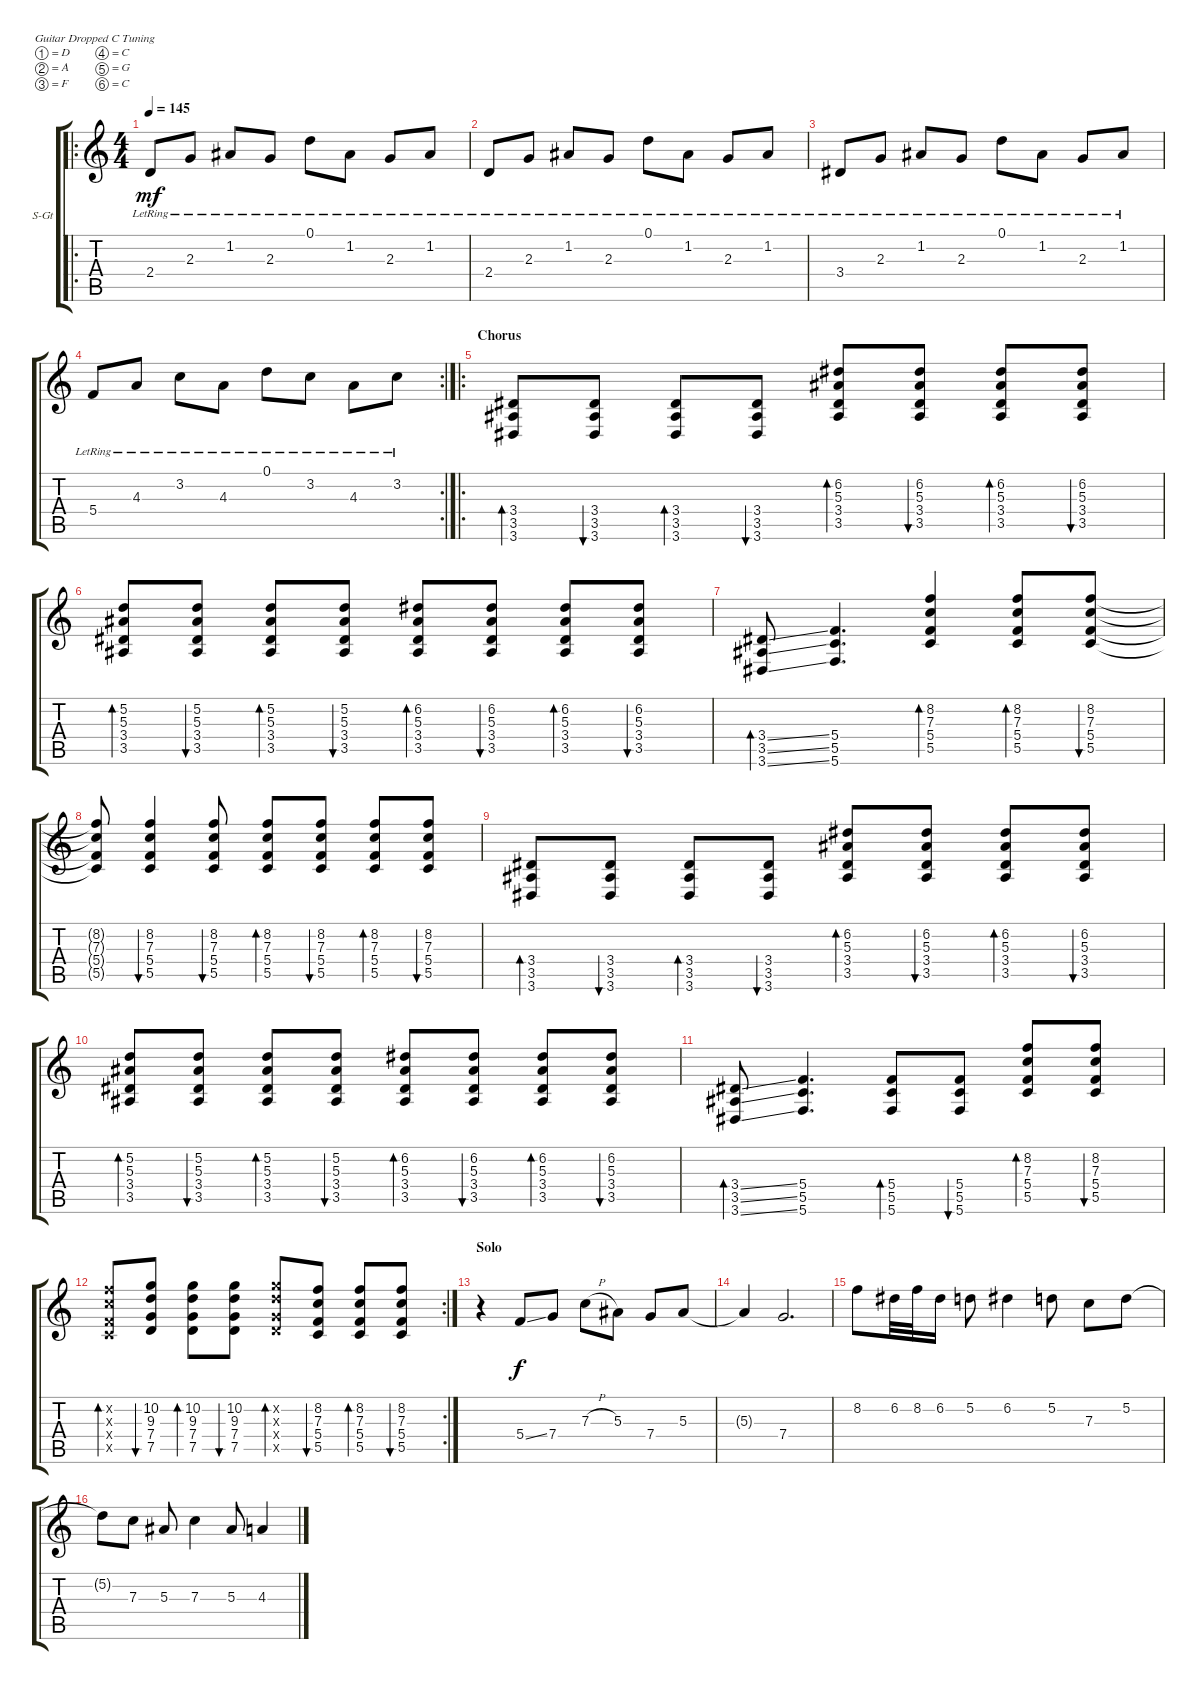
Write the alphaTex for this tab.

\defaultSystemsLayout 4
\bracketExtendMode groupsimilarinstruments
\firstSystemTrackNameOrientation horizontal
\otherSystemsTrackNameOrientation horizontal
\track ("Matt" "S-Gt") {instrument acousticguitarsteel}
\staff {score tabs}
\tuning (D4 A3 F3 C3 G2 C2)
\ro
\ts (4 4)
\tempo 145
\clef g2
\ks c
2.4{lr}.8{dy mf} 2.3{lr}.8 1.2{lr}.8 2.3{lr}.8 0.1{lr}.8 1.2{lr}.8 2.3{lr}.8 1.2{lr}.8 |
2.4{lr}.8 2.3{lr}.8 1.2{lr}.8 2.3{lr}.8 0.1{lr}.8 1.2{lr}.8 2.3{lr}.8 1.2{lr}.8 |
3.4{lr}.8 2.3{lr}.8 1.2{lr}.8 2.3{lr}.8 0.1{lr}.8 1.2{lr}.8 2.3{lr}.8 1.2{lr}.8 |
\rc 2
5.4{lr}.8 4.3{lr}.8 3.2{lr}.8 4.3{lr}.8 0.1{lr}.8 3.2{lr}.8 4.3{lr}.8 3.2{lr}.8 |
\ro
\section ("" "Chorus")
(3.6 3.5 3.4).8{bd 32} (3.6 3.5 3.4).8{bu 31} (3.4 3.5 3.6).8{bd 30} (3.6 3.5 3.4).8{bu 30} (5.3 6.2 3.4 3.5).8{bd 32} (3.4 5.3 6.2 3.5).8{bu 31} (6.2 3.4 5.3 3.5).8{bd 30} (6.2 5.3 3.4 3.5).8{bu 34} |
(3.4 5.3 5.2 3.5).8{bd 33} (5.2 5.3 3.4 3.5).8{bu 32} (3.4 5.3 5.2 3.5).8{bd 32} (5.2 5.3 3.4 3.5).8{bu 32} (3.4 5.3 6.2 3.5).8{bd 32} (6.2 5.3 3.4 3.5).8{bu 34} (3.4 5.3 6.2 3.5).8{bd 32} (6.2 5.3 3.4 3.5).8{bu 34} |
(3.6{ss} 3.5{ss} 3.4{ss}).8{bd 30} (5.4 5.5 5.6).4{d} (5.4 7.3 8.2 5.5).4{bd 38} (5.4 7.3 8.2 5.5).8{bd 35} (8.2 7.3 5.4 5.5).8{bu 33} |
(5.4{t} 7.3{t} 8.2{t} 5.5{t}).8 (5.4 7.3 8.2 5.5).4{bu 38} (5.4 7.3 8.2 5.5).8{bu 34} (8.2 7.3 5.4 5.5).8{bd 33} (5.4 7.3 8.2 5.5).8{bu 32} (8.2 7.3 5.4 5.5).8{bd 34} (5.4 7.3 8.2 5.5).8{bu 33} |
(3.6 3.5 3.4).8{bd 32} (3.6 3.5 3.4).8{bu 31} (3.4 3.5 3.6).8{bd 30} (3.6 3.5 3.4).8{bu 30} (5.3 6.2 3.4 3.5).8{bd 32} (3.4 5.3 6.2 3.5).8{bu 31} (6.2 3.4 5.3 3.5).8{bd 30} (6.2 5.3 3.4 3.5).8{bu 34} |
(3.4 5.3 5.2 3.5).8{bd 33} (5.2 5.3 3.4 3.5).8{bu 32} (3.4 5.3 5.2 3.5).8{bd 32} (5.2 5.3 3.4 3.5).8{bu 32} (3.4 5.3 6.2 3.5).8{bd 32} (6.2 5.3 3.4 3.5).8{bu 34} (3.4 5.3 6.2 3.5).8{bd 32} (6.2 5.3 3.4 3.5).8{bu 34} |
(3.6{ss} 3.5{ss} 3.4{ss}).8{bd 30} (5.4 5.5 5.6).4{d} (5.4 5.6 5.5).8{bd 32} (5.6 5.5 5.4).8{bu 34} (5.4 7.3 8.2 5.5).8{bd 33} (8.2 7.3 5.4 5.5).8{bu 32} |
\rc 2
(8.2{x} 7.3{x} 5.4{x} 5.5{x}).8{bd 34} (7.5 7.4 9.3 10.2).8{bu 35} (7.5 7.4 9.3 10.2).8{bd 34} (7.5 7.4 9.3 10.2).8{bu 35} (7.5{x} 7.4{x} 9.3{x} 10.2{x}).8{bd 34} (5.5 5.4 7.3 8.2).8{bu 34} (5.5 5.4 7.3 8.2).8{bd 34} (5.5 5.4 7.3 8.2).8{bu 34} |
\section ("" "Solo")
r.4 5.4{ss}.8{dy f} 7.4.8 7.3{h}.8 5.3.8 7.4.8 5.3.8 |
5.3{t}.4 7.4.2{d} |
8.2.8 6.2.32 8.2.32 6.2.16 5.2.8 6.2.4 5.2.8 7.3.8 5.2.8 |
5.2{t}.8 7.3.8 5.3.8 7.3.4 5.3.8 4.3.4
